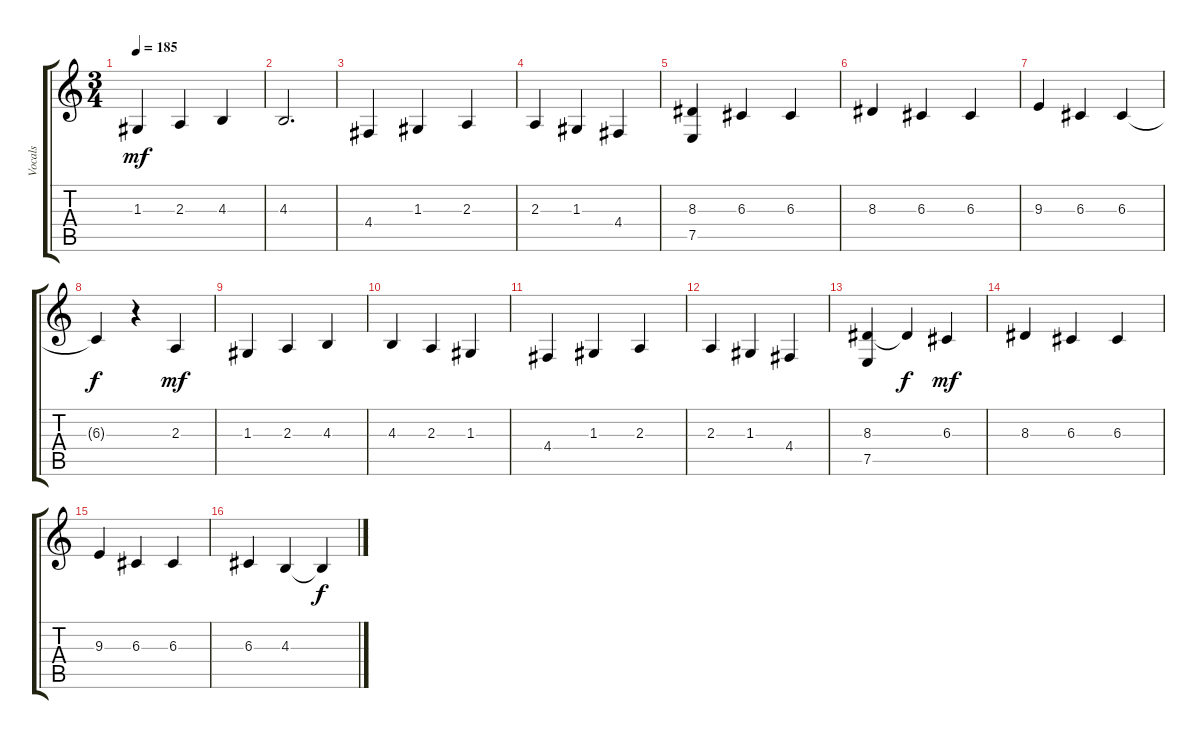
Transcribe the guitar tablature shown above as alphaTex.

\track ("Vocals" "Vocals") {instrument ocarina}
\staff {score tabs}
\tuning (E4 B3 G3 D3 A2 E2) {hide}
\ts (3 4)
\tempo 185
\clef g2
\ks c
1.3.4{dy mf} 2.3.4 4.3.4 |
4.3.2{d} |
4.4.4 1.3.4 2.3.4 |
2.3.4 1.3.4 4.4.4 |
(8.3 7.5).4 6.3.4 6.3.4 |
8.3.4 6.3.4 6.3.4 |
9.3.4 6.3.4 6.3.4 |
6.3{t}.4{dy f} r.4 2.3.4{dy mf} |
1.3.4 2.3.4 4.3.4 |
4.3.4 2.3.4 1.3.4 |
4.4.4 1.3.4 2.3.4 |
2.3.4 1.3.4 4.4.4 |
(8.3 7.5).4 8.3{t}.4{dy f} 6.3.4{dy mf} |
8.3.4 6.3.4 6.3.4 |
9.3.4 6.3.4 6.3.4 |
6.3.4 4.3.4 4.3{t}.4{dy f}
